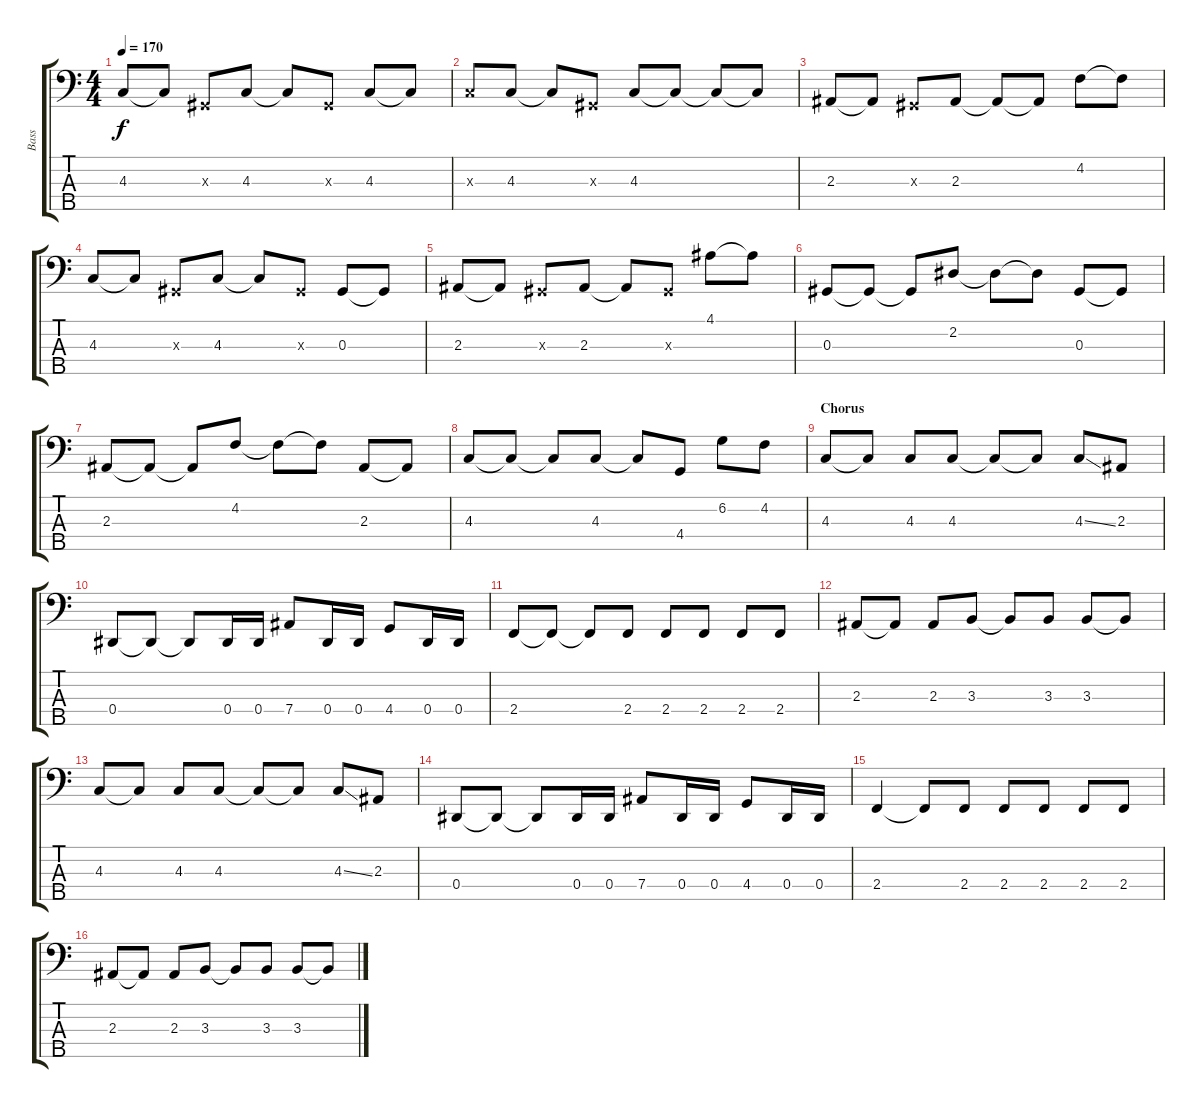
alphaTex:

\track ("Bass" "Bass") {instrument electricbassfinger}
\staff {score tabs}
\tuning (Gb2 Db2 Ab1 Eb1 Bb0) {hide}
\ts (4 4)
\tempo 170
\clef f4
\ks c
4.3.8{dy f} 4.3{t}.8 0.3{x}.8 4.3.8 4.3{t}.8 0.3{x}.8 4.3.8 4.3{t}.8 |
4.3{x}.8 4.3.8 4.3{t}.8 0.3{x}.8 4.3.8 4.3{t}.8 4.3{t}.8 4.3{t}.8 |
2.3.8 2.3{t}.8 0.3{x}.8 2.3.8 2.3{t}.8 2.3{t}.8 4.2.8 4.2{t}.8 |
4.3.8 4.3{t}.8 0.3{x}.8 4.3.8 4.3{t}.8 0.3{x}.8 0.3.8 0.3{t}.8 |
2.3.8 2.3{t}.8 0.3{x}.8 2.3.8 2.3{t}.8 0.3{x}.8 4.1.8 4.1{t}.8 |
0.3.8 0.3{t}.8 0.3{t}.8 2.2.8 2.2{t}.8 2.2{t}.8 0.3.8 0.3{t}.8 |
2.3.8 2.3{t}.8 2.3{t}.8 4.2.8 4.2{t}.8 4.2{t}.8 2.3.8 2.3{t}.8 |
4.3.8 4.3{t}.8 4.3{t}.8 4.3.8 4.3{t}.8 4.4.8 6.2.8 4.2.8 |
\section ("" "Chorus")
4.3.8 4.3{t}.8 4.3.8 4.3.8 4.3{t}.8 4.3{t}.8 4.3{ss}.8 2.3.8 |
0.4.8 0.4{t}.8 0.4{t}.8 0.4.16 0.4.16 7.4.8 0.4.16 0.4.16 4.4.8 0.4.16 0.4.16 |
2.4.8 2.4{t}.8 2.4{t}.8 2.4.8 2.4.8 2.4.8 2.4.8 2.4.8 |
2.3.8 2.3{t}.8 2.3.8 3.3.8 3.3{t}.8 3.3.8 3.3.8 3.3{t}.8 |
4.3.8 4.3{t}.8 4.3.8 4.3.8 4.3{t}.8 4.3{t}.8 4.3{ss}.8 2.3.8 |
0.4.8 0.4{t}.8 0.4{t}.8 0.4.16 0.4.16 7.4.8 0.4.16 0.4.16 4.4.8 0.4.16 0.4.16 |
2.4.4 2.4{t}.8 2.4.8 2.4.8 2.4.8 2.4.8 2.4.8 |
2.3.8 2.3{t}.8 2.3.8 3.3.8 3.3{t}.8 3.3.8 3.3.8 3.3{t}.8
